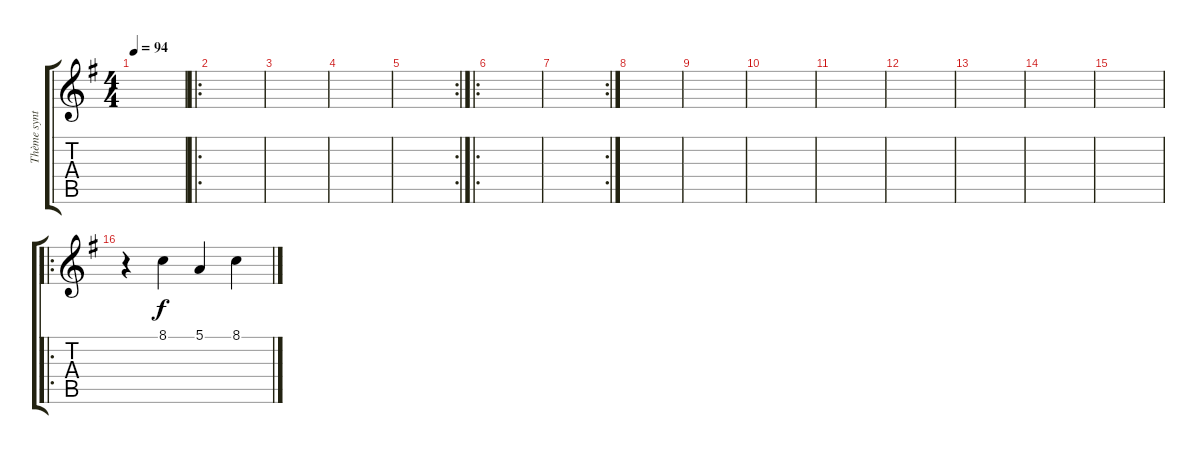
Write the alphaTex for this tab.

\track ("Thème synthé (gimmick)" "Thème synt") {instrument fx5brightness}
\staff {score tabs}
\tuning (E4 B3 G3 D3 A2 D2) {hide}
\ts (4 4)
\tempo 94
\clef g2
\ks g
|
\ro
|
|
|
\rc 2
|
\ro
|
\rc 2
|
|
|
|
|
|
|
|
|
\ro
r.4 8.1.4 5.1.4 8.1.4
